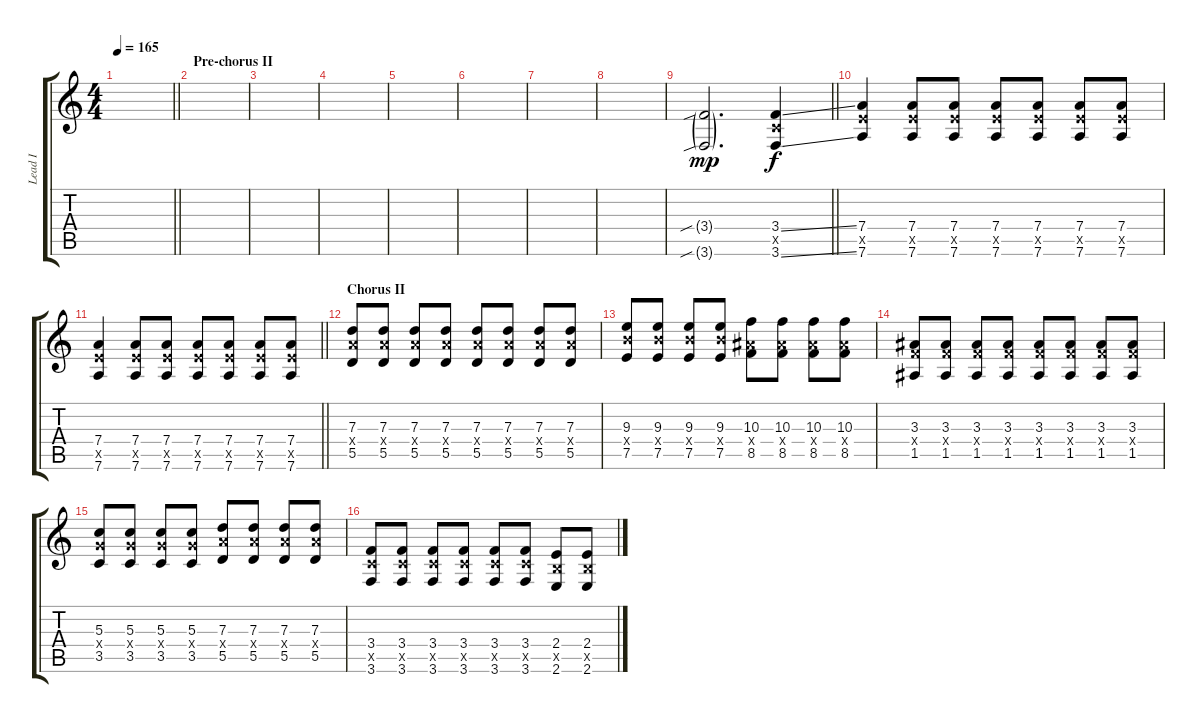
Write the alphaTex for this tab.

\track ("Lead I" "Lead I") {instrument distortionguitar}
\staff {score tabs}
\tuning (E4 B3 G3 D3 A2 D2) {hide}
\ts (4 4)
\tempo 165
\clef g2
\barLineRight lightlight
\ks c
|
\section ("" "Pre-chorus II")
|
|
|
|
|
|
|
\barLineRight lightlight
(3.4{sib g} 3.6{sib g}).2{d dy mp} (3.4{ss} 3.5{x} 3.6{ss}).4{dy f} |
(7.4 7.5{x} 7.6).4 (7.4 7.5{x} 7.6).8 (7.4 7.5{x} 7.6).8 (7.4 7.5{x} 7.6).8 (7.4 7.5{x} 7.6).8 (7.4 7.5{x} 7.6).8 (7.4 7.5{x} 7.6).8 |
\barLineRight lightlight
(7.4 7.5{x} 7.6).4 (7.4 7.5{x} 7.6).8 (7.4 7.5{x} 7.6).8 (7.4 7.5{x} 7.6).8 (7.4 7.5{x} 7.6).8 (7.4 7.5{x} 7.6).8 (7.4 7.5{x} 7.6).8 |
\section ("" "Chorus II")
(7.3 7.4{x} 5.5).8 (7.3 7.4{x} 5.5).8 (7.3 7.4{x} 5.5).8 (7.3 7.4{x} 5.5).8 (7.3 7.4{x} 5.5).8 (7.3 7.4{x} 5.5).8 (7.3 7.4{x} 5.5).8 (7.3 7.4{x} 5.5).8 |
(9.3 9.4{x} 7.5).8 (9.3 9.4{x} 7.5).8 (9.3 9.4{x} 7.5).8 (9.3 9.4{x} 7.5).8 (10.3 8.4{x} 8.5).8 (10.3 8.4{x} 8.5).8 (10.3 8.4{x} 8.5).8 (10.3 8.4{x} 8.5).8 |
(3.3 3.4{x} 1.5).8 (3.3 3.4{x} 1.5).8 (3.3 3.4{x} 1.5).8 (3.3 3.4{x} 1.5).8 (3.3 3.4{x} 1.5).8 (3.3 3.4{x} 1.5).8 (3.3 3.4{x} 1.5).8 (3.3 3.4{x} 1.5).8 |
(5.3 5.4{x} 3.5).8 (5.3 5.4{x} 3.5).8 (5.3 5.4{x} 3.5).8 (5.3 5.4{x} 3.5).8 (7.3 7.4{x} 5.5).8 (7.3 7.4{x} 5.5).8 (7.3 7.4{x} 5.5).8 (7.3 7.4{x} 5.5).8 |
(3.4 3.5{x} 3.6).8 (3.4 3.5{x} 3.6).8 (3.4 3.5{x} 3.6).8 (3.4 3.5{x} 3.6).8 (3.4 3.5{x} 3.6).8 (3.4 3.5{x} 3.6).8 (2.4 2.5{x} 2.6).8 (2.4 2.5{x} 2.6).8
